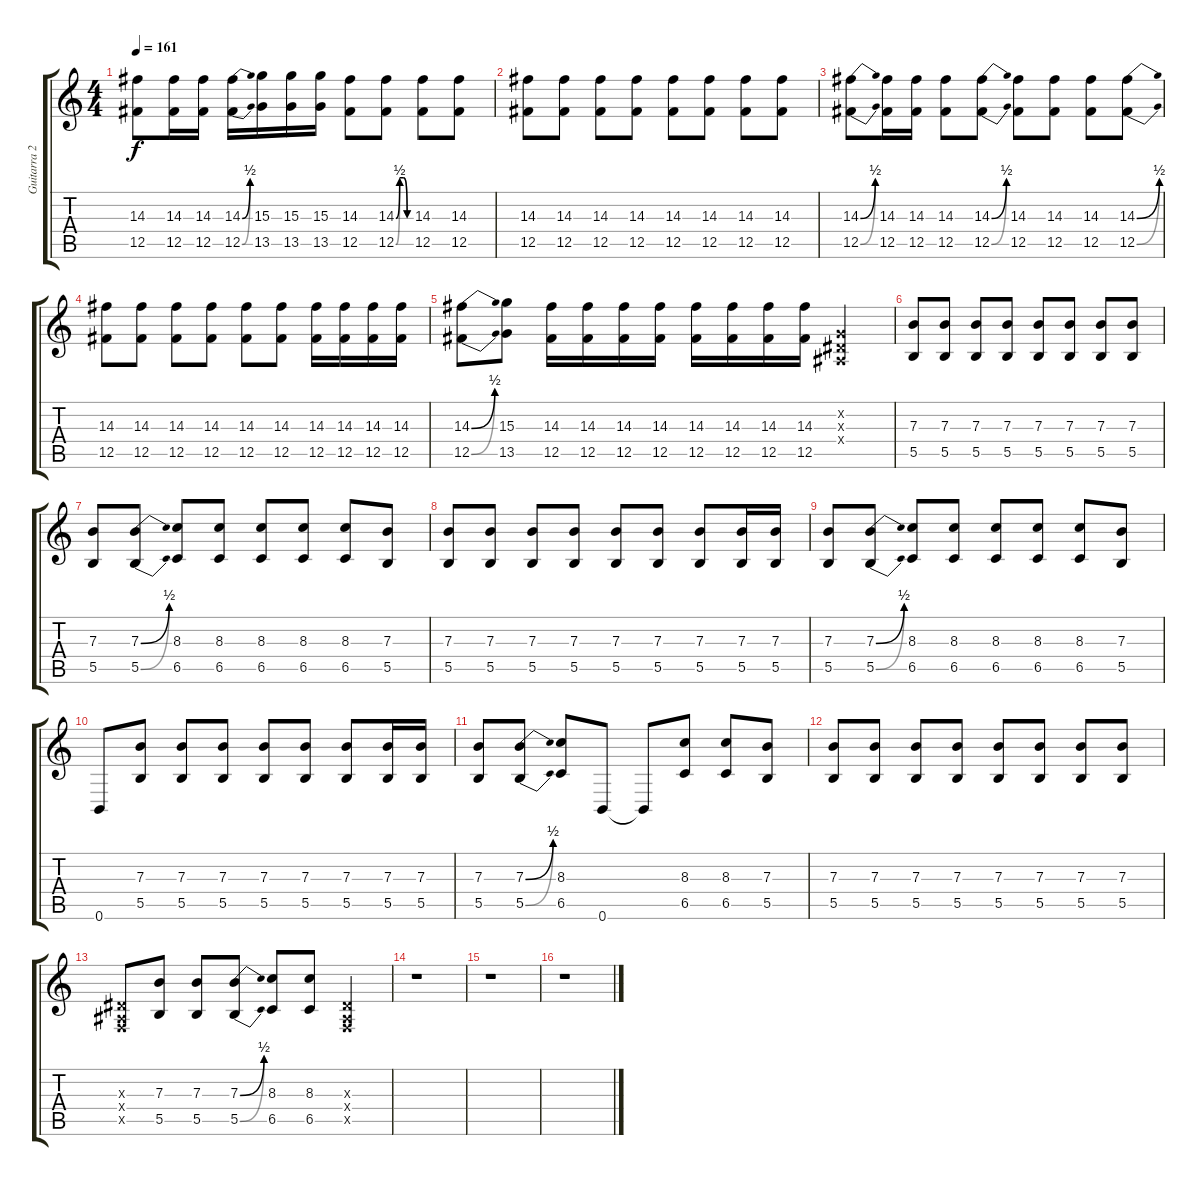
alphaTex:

\track ("Guitarra 2" "Guitarra 2") {instrument distortionguitar}
\staff {score tabs}
\tuning (Db4 Ab3 E3 B2 Gb2 B1) {hide}
\ts (4 4)
\tempo 161
\clef g2
\ks c
(14.3 12.5).8{dy f} (14.3 12.5).16 (14.3 12.5).16 (14.3{be (bend 0 0 60 2)} 12.5{be (bend 0 0 60 2)}).16 (15.3 13.5).16 (15.3 13.5).16 (15.3 13.5).16 (14.3 12.5).8 (14.3{be (custom 0 0 15 2 30 2 45 0 60 0)} 12.5{be (custom 0 0 15 2 30 2 45 0 60 0)}).8 (14.3 12.5).8 (14.3 12.5).8 |
(14.3 12.5).8 (14.3 12.5).8 (14.3 12.5).8 (14.3 12.5).8 (14.3 12.5).8 (14.3 12.5).8 (14.3 12.5).8 (14.3 12.5).8 |
(14.3{be (bend 0 0 60 2)} 12.5{be (bend 0 0 60 2)}).8 (14.3 12.5).16 (14.3 12.5).16 (14.3 12.5).8 (14.3{be (bend 0 0 60 2)} 12.5{be (bend 0 0 60 2)}).8 (14.3 12.5).8 (14.3 12.5).8 (14.3 12.5).8 (14.3{be (bend 0 0 60 2)} 12.5{be (bend 0 0 60 2)}).8 |
(14.3 12.5).8 (14.3 12.5).8 (14.3 12.5).8 (14.3 12.5).8 (14.3 12.5).8 (14.3 12.5).8 (14.3 12.5).16 (14.3 12.5).16 (14.3 12.5).16 (14.3 12.5).16 |
(14.3{be (bend 0 0 60 2)} 12.5{be (bend 0 0 60 2)}).8 (15.3 13.5).8 (14.3 12.5).16 (14.3 12.5).16 (14.3 12.5).16 (14.3 12.5).16 (14.3 12.5).16 (14.3 12.5).16 (14.3 12.5).16 (14.3 12.5).16 (-1.2{x} -1.3{x} -1.4{x}).4 |
(7.3 5.5).8 (7.3 5.5).8 (7.3 5.5).8 (7.3 5.5).8 (7.3 5.5).8 (7.3 5.5).8 (7.3 5.5).8 (7.3 5.5).8 |
(7.3 5.5).8 (7.3{be (bend 0 0 60 2)} 5.5{be (bend 0 0 60 2)}).8 (8.3 6.5).8 (8.3 6.5).8 (8.3 6.5).8 (8.3 6.5).8 (8.3 6.5).8 (7.3 5.5).8 |
(7.3 5.5).8 (7.3 5.5).8 (7.3 5.5).8 (7.3 5.5).8 (7.3 5.5).8 (7.3 5.5).8 (7.3 5.5).8 (7.3 5.5).16 (7.3 5.5).16 |
(7.3 5.5).8 (7.3{be (bend 0 0 60 2)} 5.5{be (bend 0 0 60 2)}).8 (8.3 6.5).8 (8.3 6.5).8 (8.3 6.5).8 (8.3 6.5).8 (8.3 6.5).8 (7.3 5.5).8 |
0.6.8 (7.3 5.5).8 (7.3 5.5).8 (7.3 5.5).8 (7.3 5.5).8 (7.3 5.5).8 (7.3 5.5).8 (7.3 5.5).16 (7.3 5.5).16 |
(7.3 5.5).8 (7.3{be (bend 0 0 60 2)} 5.5{be (bend 0 0 60 2)}).8 (8.3 6.5).8 0.6.8 0.6{t}.8 (8.3 6.5).8 (8.3 6.5).8 (7.3 5.5).8 |
(7.3 5.5).8 (7.3 5.5).8 (7.3 5.5).8 (7.3 5.5).8 (7.3 5.5).8 (7.3 5.5).8 (7.3 5.5).8 (7.3 5.5).8 |
(-1.3{x} -1.4{x} -1.5{x}).8 (7.3 5.5).8 (7.3 5.5).8 (7.3{be (bend 0 0 60 2)} 5.5{be (bend 0 0 60 2)}).8 (8.3 6.5).8 (8.3 6.5).8 (-1.3{x} -1.4{x} -1.5{x}).4 |
r.1 |
r.1 |
r.1
